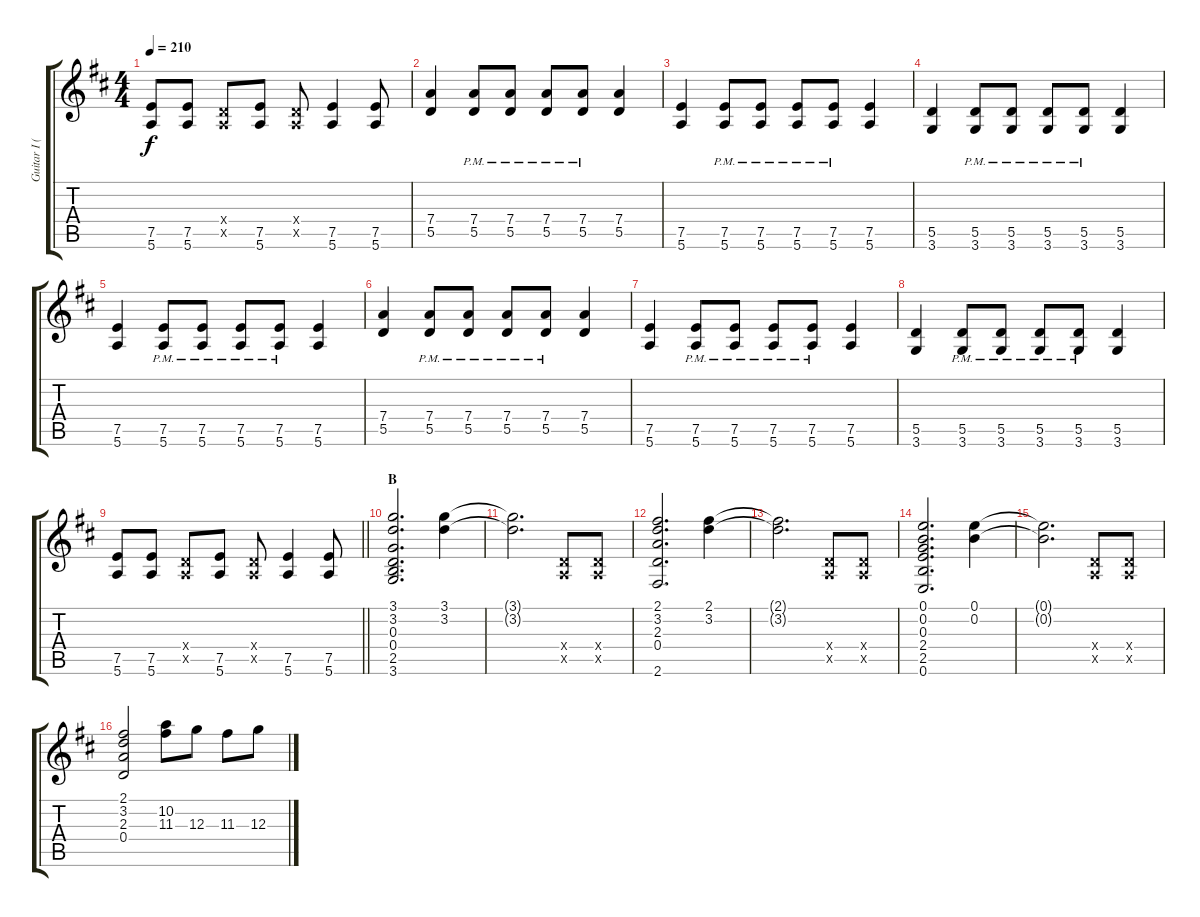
\track ("Guitar I (Hirasawa Yui)" "Guitar I (") {instrument overdrivenguitar}
\staff {score tabs}
\tuning (E4 B3 G3 D3 A2 E2) {hide}
\ts (4 4)
\tempo 210
\clef g2
\ks d
(7.5 5.6).8{dy f} (7.5 5.6).8 (0.4{x} 0.5{x}).8 (7.5 5.6).8 (0.4{x} 0.5{x}).8 (7.5 5.6).4 (7.5 5.6).8 |
(7.4 5.5).4 (7.4{pm} 5.5{pm}).8 (7.4{pm} 5.5{pm}).8 (7.4{pm} 5.5{pm}).8 (7.4{pm} 5.5{pm}).8 (7.4 5.5).4 |
(7.5 5.6).4 (7.5{pm} 5.6{pm}).8 (7.5{pm} 5.6{pm}).8 (7.5{pm} 5.6{pm}).8 (7.5{pm} 5.6{pm}).8 (7.5 5.6).4 |
(5.5 3.6).4 (5.5{pm} 3.6{pm}).8 (5.5{pm} 3.6{pm}).8 (5.5{pm} 3.6{pm}).8 (5.5{pm} 3.6{pm}).8 (5.5 3.6).4 |
(7.5 5.6).4 (7.5{pm} 5.6{pm}).8 (7.5{pm} 5.6{pm}).8 (7.5{pm} 5.6{pm}).8 (7.5{pm} 5.6{pm}).8 (7.5 5.6).4 |
(7.4 5.5).4 (7.4{pm} 5.5{pm}).8 (7.4{pm} 5.5{pm}).8 (7.4{pm} 5.5{pm}).8 (7.4{pm} 5.5{pm}).8 (7.4 5.5).4 |
(7.5 5.6).4 (7.5{pm} 5.6{pm}).8 (7.5{pm} 5.6{pm}).8 (7.5{pm} 5.6{pm}).8 (7.5{pm} 5.6{pm}).8 (7.5 5.6).4 |
(5.5 3.6).4 (5.5{pm} 3.6{pm}).8 (5.5{pm} 3.6{pm}).8 (5.5{pm} 3.6{pm}).8 (5.5{pm} 3.6{pm}).8 (5.5 3.6).4 |
\barLineRight lightlight
(7.5 5.6).8 (7.5 5.6).8 (0.4{x} 0.5{x}).8 (7.5 5.6).8 (0.4{x} 0.5{x}).8 (7.5 5.6).4 (7.5 5.6).8 |
\section ("" "B")
(3.1 3.2 0.3 0.4 2.5 3.6).2{d} (3.1 3.2).4 |
(3.1{t} 3.2{t}).2{d} (0.4{x} 0.5{x}).8 (0.4{x} 0.5{x}).8 |
(2.1 3.2 2.3 0.4 2.6).2{d} (2.1 3.2).4 |
(2.1{t} 3.2{t}).2{d} (0.4{x} 0.5{x}).8 (0.4{x} 0.5{x}).8 |
(0.1 0.2 0.3 2.4 2.5 0.6).2{d} (0.1 0.2).4 |
(0.1{t} 0.2{t}).2{d} (0.4{x} 0.5{x}).8 (0.4{x} 0.5{x}).8 |
(2.1 3.2 2.3 0.4).2 (10.2 11.3).8 12.3.8 11.3.8 12.3.8
